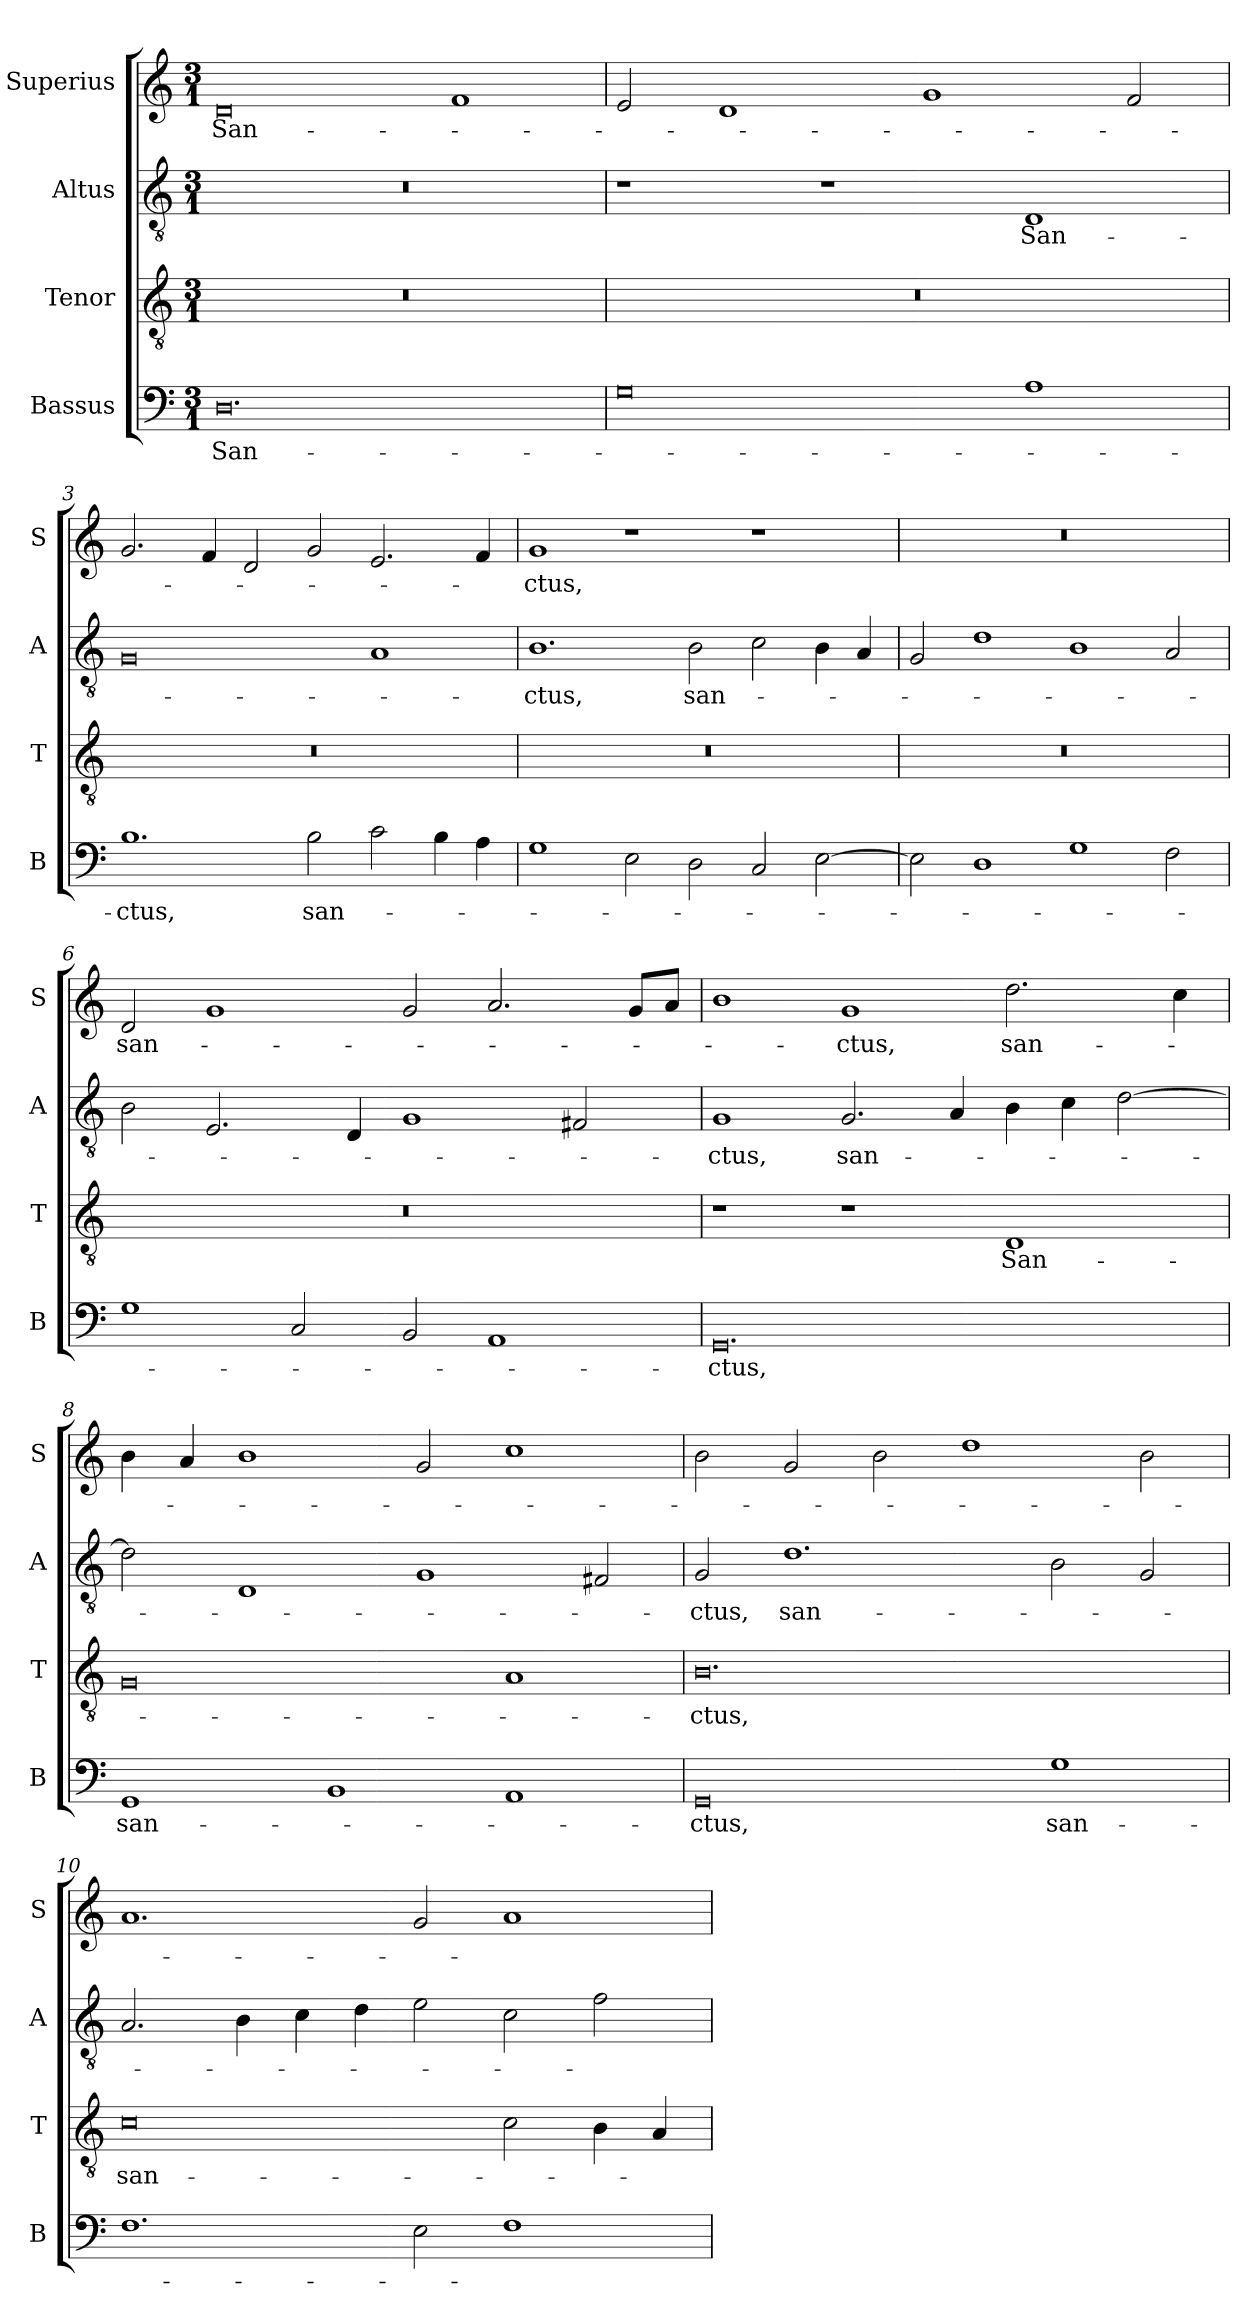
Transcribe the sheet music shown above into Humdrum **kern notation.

**kern	**text	**kern	**text	**kern	**text	**kern	**text
*part4	*part4	*part3	*part3	*part2	*part2	*part1	*part1
*staff4	*staff4	*staff3	*staff3	*staff2	*staff2	*staff1	*staff1
*I"Bassus	*	*I"Tenor	*	*I"Altus	*	*I"Superius	*
*I'B	*	*I'T	*	*I'A	*	*I'S	*
*clefF4	*	*clefGv2	*	*clefGv2	*	*clefG2	*
*k[]	*	*k[]	*	*k[]	*	*k[]	*
*M3/1	*	*M3/1	*	*M3/1	*	*M3/1	*
=1	=1	=1	=1	=1	=1	=1	=1
0.D	San-	0.r	.	0.r	.	0d	San-
.	.	.	.	.	.	1f	.
=2	=2	=2	=2	=2	=2	=2	=2
0G	.	0.r	.	1r	.	2e	.
.	.	.	.	.	.	1d	.
.	.	.	.	1r	.	.	.
.	.	.	.	.	.	1g	.
1A	.	.	.	1D	San-	.	.
.	.	.	.	.	.	2f	.
=3	=3	=3	=3	=3	=3	=3	=3
1.B	-ctus,	0.r	.	0G	.	2.g	.
.	.	.	.	.	.	4f	.
.	.	.	.	.	.	2d	.
!	!LO:LY:i	!	!	!	!	!	!
2B	san-	.	.	.	.	2g	.
2c	.	.	.	1A	.	2.e	.
4B	.	.	.	.	.	.	.
4A	.	.	.	.	.	4f	.
=4	=4	=4	=4	=4	=4	=4	=4
1G	.	0.r	.	1.B	-ctus,	1g	-ctus,
2E	.	.	.	.	.	1r	.
!	!	!	!	!	!LO:LY:i	!	!
2D	.	.	.	2B	san-	.	.
2C	.	.	.	2c	.	1r	.
[2E	.	.	.	4B	.	.	.
.	.	.	.	4A	.	.	.
=5	=5	=5	=5	=5	=5	=5	=5
2E]	.	0.r	.	2G	.	0.r	.
1D	.	.	.	1d	.	.	.
1G	.	.	.	1B	.	.	.
2F	.	.	.	2A	.	.	.
=6	=6	=6	=6	=6	=6	=6	=6
1G	.	0.r	.	2B	.	2d	san-
.	.	.	.	2.E	.	1g	.
2C	.	.	.	.	.	.	.
.	.	.	.	4D	.	.	.
2BB	.	.	.	1G	.	2g	.
1AA	.	.	.	.	.	2.a	.
.	.	.	.	2F#X	.	.	.
.	.	.	.	.	.	8gL	.
.	.	.	.	.	.	8aJ	.
=7	=7	=7	=7	=7	=7	=7	=7
!	!LO:LY:i	!	!	!	!LO:LY:i	!	!
0.GG	-ctus,	1r	.	1G	-ctus,	1b	.
!	!	!	!	!	!LO:LY:i	!	!
.	.	1r	.	2.G	san-	1g	-ctus,
.	.	.	.	4A	.	.	.
!	!	!	!	!	!	!	!LO:LY:i
.	.	1D	San-	4B	.	2.dd	san-
.	.	.	.	4c	.	.	.
.	.	.	.	[2d	.	.	.
.	.	.	.	.	.	4cc	.
=8	=8	=8	=8	=8	=8	=8	=8
!	!LO:LY:i	!	!	!	!	!	!
1GG	san-	0G	.	2d]	.	4b	.
.	.	.	.	.	.	4a	.
.	.	.	.	1D	.	1b	.
1BB	.	.	.	.	.	.	.
.	.	.	.	1G	.	2g	.
1AA	.	1A	.	.	.	1cc	.
.	.	.	.	2F#X	.	.	.
=9	=9	=9	=9	=9	=9	=9	=9
!	!LO:LY:i	!	!	!	!LO:LY:i	!	!
0GG	-ctus,	0.B	-ctus,	2G	-ctus,	2b	.
.	.	.	.	1.d	san-	2g	.
.	.	.	.	.	.	2b	.
.	.	.	.	.	.	1dd	.
1G	san-	.	.	2B	.	.	.
.	.	.	.	2G	.	2b	.
=10	=10	=10	=10	=10	=10	=10	=10
1.F	.	0c	san-	2.A	.	1.a	.
.	.	.	.	4B	.	.	.
.	.	.	.	4c	.	.	.
.	.	.	.	4d	.	.	.
2E	.	.	.	2e	.	2g	.
1F	.	2c	.	2c	.	1a	.
.	.	4B	.	2f	.	.	.
.	.	4A	.	.	.	.	.
=	=	=	=	=	=	=	=
*-	*-	*-	*-	*-	*-	*-	*-
